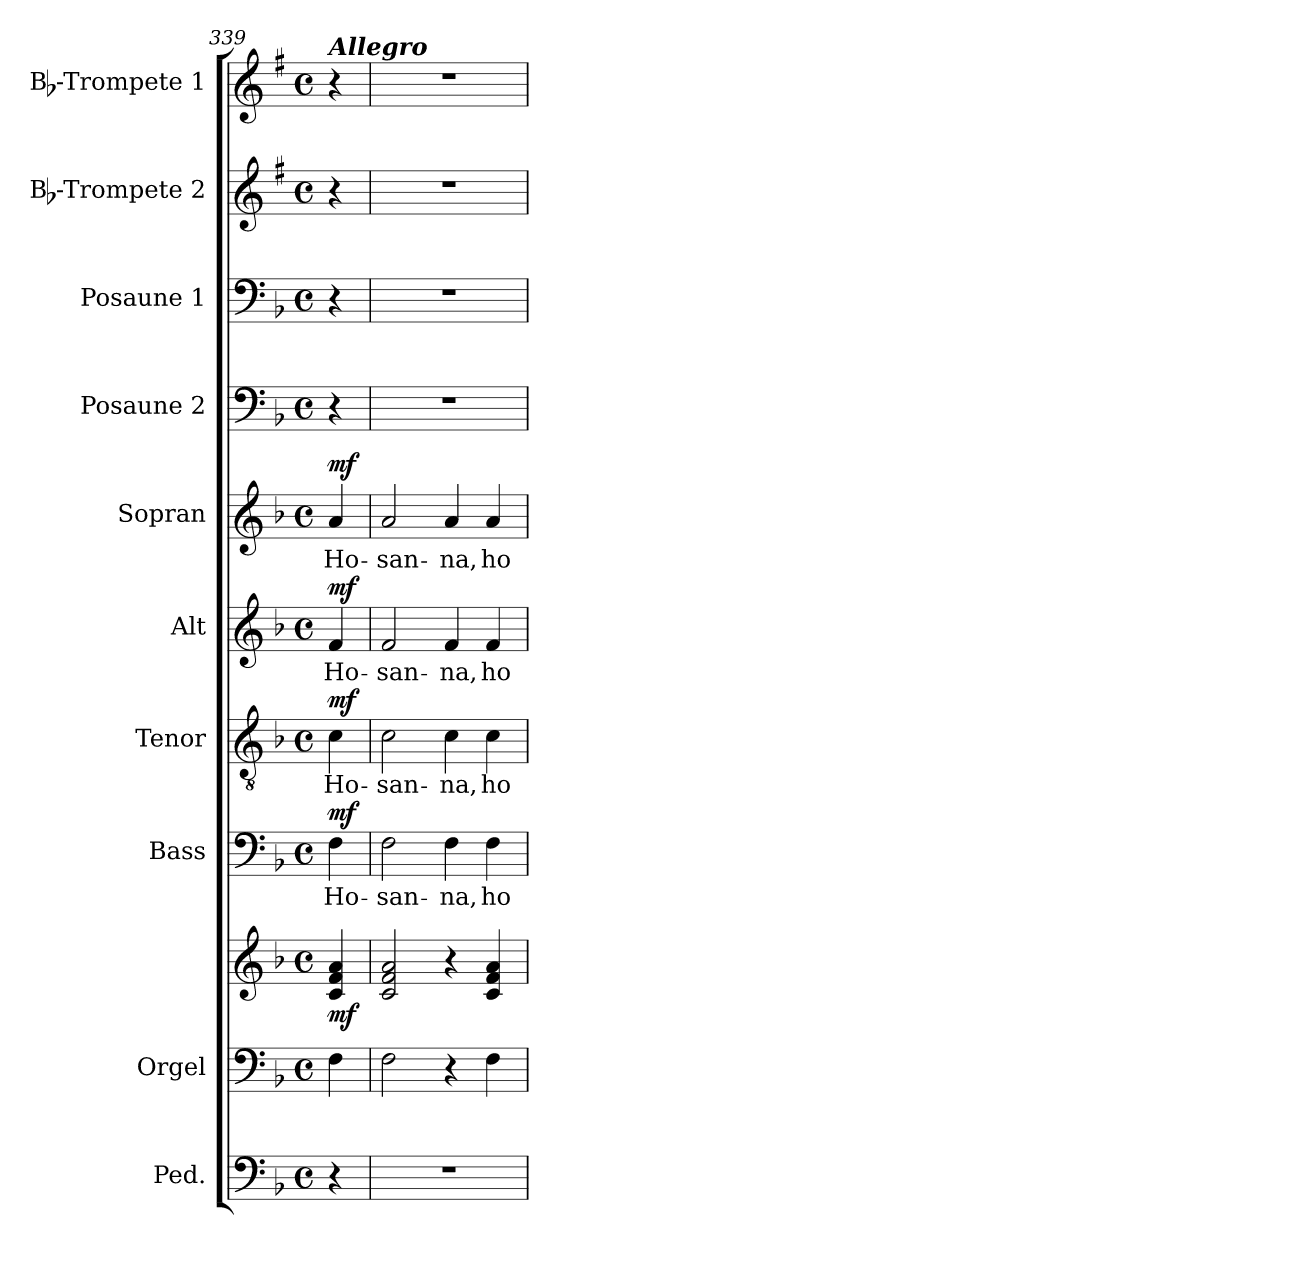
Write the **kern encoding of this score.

**kern	**kern	**kern	**dynam	**kern	**text	**dynam	**kern	**text	**dynam	**kern	**text	**dynam	**kern	**text	**dynam	**kern	**kern	**kern	**kern
*part10	*part9	*part9	*part9	*part8	*part8	*part8	*part7	*part7	*part7	*part6	*part6	*part6	*part5	*part5	*part5	*part4	*part3	*part2	*part1
*staff11	*staff10	*staff9	*staff9/10	*staff8	*staff8	*staff8	*staff7	*staff7	*staff7	*staff6	*staff6	*staff6	*staff5	*staff5	*staff5	*staff4	*staff3	*staff2	*staff1
*I"Ped.	*I"Orgel	*	*	*I"Bass	*	*	*I"Tenor	*	*	*I"Alt	*	*	*I"Sopran	*	*	*I"Posaune 2	*I"Posaune 1	*I"Bb-Trompete 2	*I"Bb-Trompete 1
*	*I'Org.	*	*	*I'B.	*	*	*I'T.	*	*	*I'A.	*	*	*I'S.	*	*	*I'Pos. 2	*I'Pos. 1	*I'Bb Trp. 2	*I'Bb Trp. 1
!!LO:PB:g=z
*clefF4	*clefF4	*clefG2	*	*clefF4	*	*	*clefGv2	*	*	*clefG2	*	*	*clefG2	*	*	*clefF4	*clefF4	*clefG2	*clefG2
*ITrd7c12	*	*	*	*	*	*	*	*	*	*	*	*	*	*	*	*	*	*ITrd1c2	*ITrd1c2
*k[b-]	*k[b-]	*k[b-]	*	*k[b-]	*	*	*k[b-]	*	*	*k[b-]	*	*	*k[b-]	*	*	*k[b-]	*k[b-]	*k[b-]	*k[b-]
*F:	*F:	*F:	*	*F:	*	*	*F:	*	*	*F:	*	*	*F:	*	*	*F:	*F:	*F:	*F:
*M4/4	*M4/4	*M4/4	*	*M4/4	*	*	*M4/4	*	*	*M4/4	*	*	*M4/4	*	*	*M4/4	*M4/4	*M4/4	*M4/4
*met(c)	*met(c)	*met(c)	*	*met(c)	*	*	*met(c)	*	*	*met(c)	*	*	*met(c)	*	*	*met(c)	*met(c)	*met(c)	*met(c)
=339	=339	=339	=339	=339	=339	=339	=339	=339	=339	=339	=339	=339	=339	=339	=339	=339	=339	=339	=339
!	!	!	!	!	!	!	!	!	!	!	!	!	!	!	!	!	!	!	!LO:TX:a:Bi:t=Allegro
!	!	!	!LO:DY:b	!	!LO:LY:b	!LO:DY:a	!	!LO:LY:b	!LO:DY:a	!	!LO:LY:b	!LO:DY:a	!	!LO:LY:b	!LO:DY:a	!	!	!	!
4r	4F\	4c/ 4f/ 4a/	mf	4F\	Ho-	mf	4c\	Ho-	mf	4f/	Ho-	mf	4a/	Ho-	mf	4r	4r	4r	4r
=340	=340	=340	=340	=340	=340	=340	=340	=340	=340	=340	=340	=340	=340	=340	=340	=340	=340	=340	=340
!	!	!	!	!	!LO:LY:b	!	!	!LO:LY:b	!	!	!LO:LY:b	!	!	!LO:LY:b	!	!	!	!	!
1r	2F\	2c/ 2f/ 2a/	.	2F\	-san-	.	2c\	-san-	.	2f/	-san-	.	2a/	-san-	.	1r	1r	1r	1r
!	!	!	!	!	!LO:LY:b	!	!	!LO:LY:b	!	!	!LO:LY:b	!	!	!LO:LY:b	!	!	!	!	!
.	4r	4r	.	4F\	-na,	.	4c\	-na,	.	4f/	-na,	.	4a/	-na,	.	.	.	.	.
!	!	!	!	!	!LO:LY:b	!	!	!LO:LY:b	!	!	!LO:LY:b	!	!	!LO:LY:b	!	!	!	!	!
.	4F\	4c/ 4f/ 4a/	.	4F\	ho-	.	4c\	ho-	.	4f/	ho-	.	4a/	ho-	.	.	.	.	.
=	=	=	=	=	=	=	=	=	=	=	=	=	=	=	=	=	=	=	=
*-	*-	*-	*-	*-	*-	*-	*-	*-	*-	*-	*-	*-	*-	*-	*-	*-	*-	*-	*-
